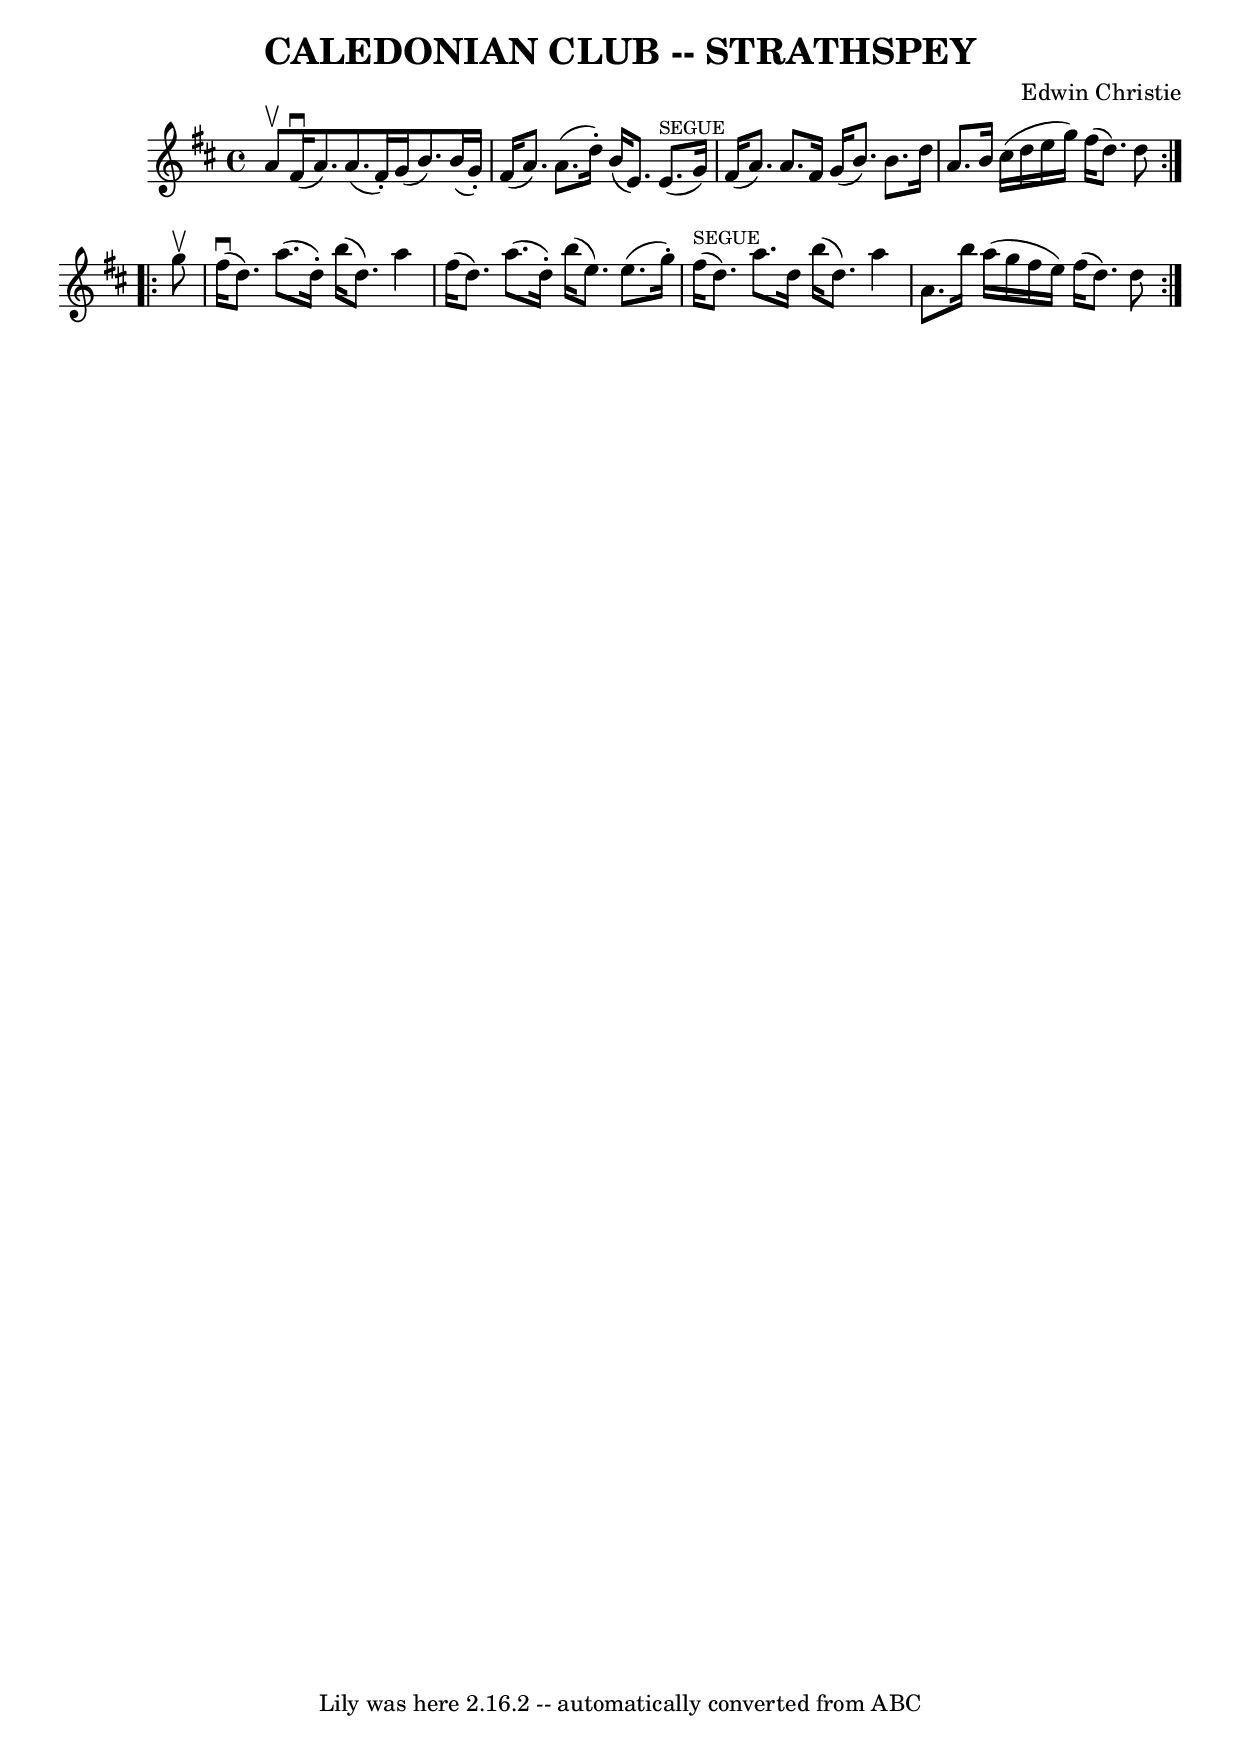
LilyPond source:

\version "2.16.2"
\include "Mammoth.ily"
\header {
	%% book = "Ryan's Mammoth Collection of Fiddle Tunes"
	composer = "Edwin Christie"
	crossRefNumber = "1"
	footnotes = ""
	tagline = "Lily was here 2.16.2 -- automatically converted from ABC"
	title = "CALEDONIAN CLUB -- STRATHSPEY"
}
voicedefault =  {


\repeat volta 2 {
 \override Staff.TimeSignature #'style = #'C
 \time 4/4 
\key d \major a'8^\upbow       |
 fis'16 (^\downbow   
a'8.) a'8. (fis'16 -.) g'16 (b'8.) b'16 (g'16 -.)   
|
 fis'16 (a'8.) a'8. (d''16 -.) b'16 (e'8.)   
e'8.^\segue(g'16)       |
 fis'16 (a'8.) a'8. fis'16 
 g'16 (b'8.) b'8. d''16    |
 a'8. b'16 cis''16 (
d''16 e''16 g''16) fis''16 (d''8.) d''8    }     
\repeat volta 2 { g''8^\upbow       |
 fis''16 (^\downbow d''8.  
-) a''8. (d''16 -.) b''16 (d''8.) a''4    |
 fis''16 (
 d''8.) a''8. (d''16 -.) b''16 (e''8.) e''8. (g''16 -. 
-)       |
 fis''16^\segue(d''8.) a''8. d''16 b''16 (
 d''8.) a''4    |
 a'8. b''16 a''16 (g''16 fis''16    
e''16) fis''16 (d''8.) d''8    }   
}

\score{
    <<

	\context Staff="default"
	{
	    \voicedefault 
	}

    >>
	\layout {
	}
	\midi {}
}
